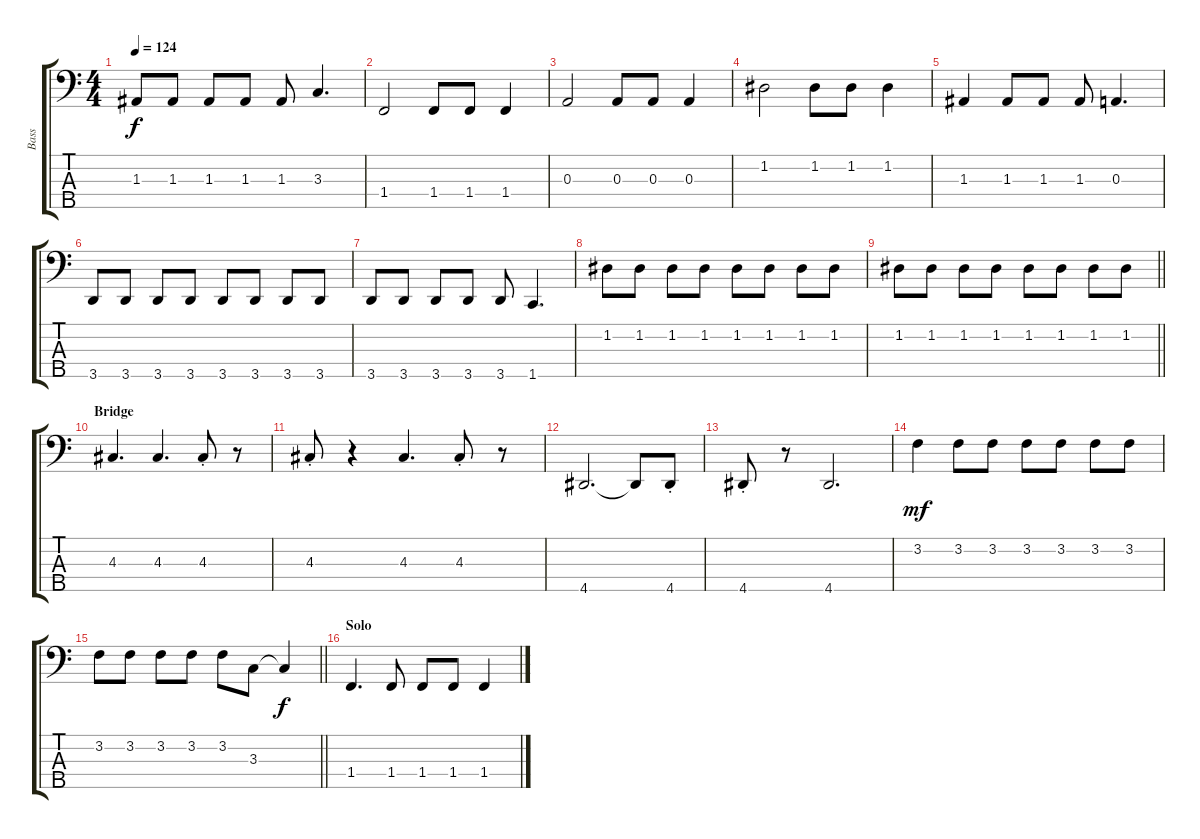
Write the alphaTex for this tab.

\track ("Bass" "Bass") {instrument electricbassfinger}
\staff {score tabs}
\tuning (G2 D2 A1 E1 B0) {hide}
\ts (4 4)
\tempo 124
\clef f4
\ks c
1.3{t}.8{dy f} 1.3.8 1.3.8 1.3.8 1.3.8 3.3.4{d} |
1.4.2 1.4.8 1.4.8 1.4.4 |
0.3.2 0.3.8 0.3.8 0.3.4 |
1.2.2 1.2.8 1.2.8 1.2.4 |
1.3.4 1.3.8 1.3.8 1.3.8 0.3.4{d} |
3.5.8 3.5.8 3.5.8 3.5.8 3.5.8 3.5.8 3.5.8 3.5.8 |
3.5.8 3.5.8 3.5.8 3.5.8 3.5.8 1.5.4{d} |
1.2.8 1.2.8 1.2.8 1.2.8 1.2.8 1.2.8 1.2.8 1.2.8 |
\barLineRight lightlight
1.2.8 1.2.8 1.2.8 1.2.8 1.2.8 1.2.8 1.2.8 1.2.8 |
\section ("" "Bridge")
4.3.4{d} 4.3.4{d} 4.3{st}.8 r.8 |
4.3{st}.8 r.4 4.3.4{d} 4.3{st}.8 r.8 |
4.5.2{d} 4.5{t}.8 4.5{st}.8 |
4.5{st}.8 r.8 4.5.2{d} |
3.2.4{dy mf} 3.2.8 3.2.8 3.2.8 3.2.8 3.2.8 3.2.8 |
\barLineRight lightlight
3.2.8 3.2.8 3.2.8 3.2.8 3.2.8 3.3.8 3.3{t}.4{dy f} |
\section ("" "Solo")
1.4.4{d} 1.4.8 1.4.8 1.4.8 1.4.4
